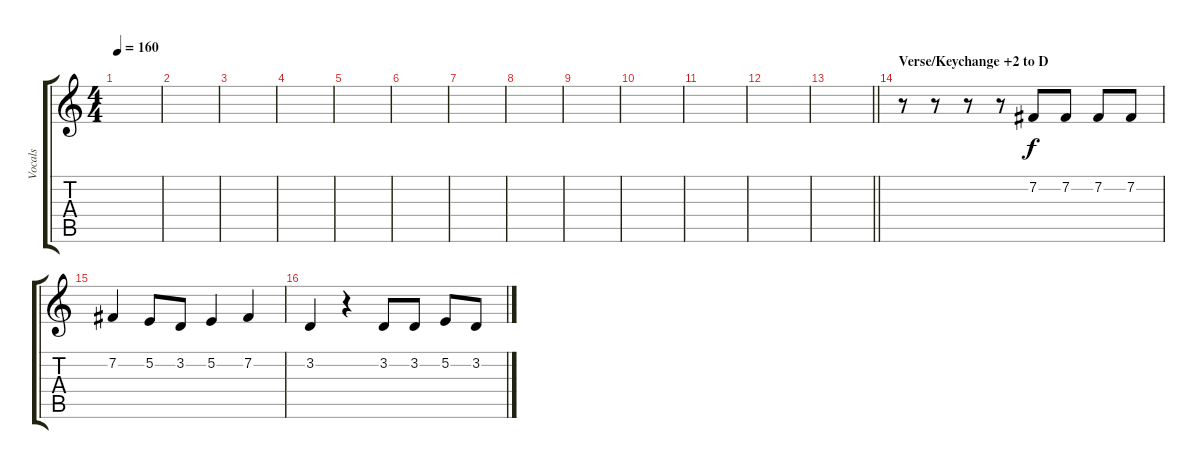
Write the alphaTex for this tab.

\track ("Vocals" "Vocals") {instrument lead2sawtooth}
\staff {score tabs}
\tuning (E4 B3 G3 D3 A2 E2) {hide}
\ts (4 4)
\tempo 160
\clef g2
\ks c
|
|
|
|
|
|
|
|
|
|
|
|
\barLineRight lightlight
|
\section ("" "Verse/Keychange +2 to D")
r.8 r.8 r.8 r.8 7.2.8 7.2.8 7.2.8 7.2.8 |
7.2.4 5.2.8 3.2.8 5.2.4 7.2.4 |
3.2.4 r.4 3.2.8 3.2.8 5.2.8 3.2.8
